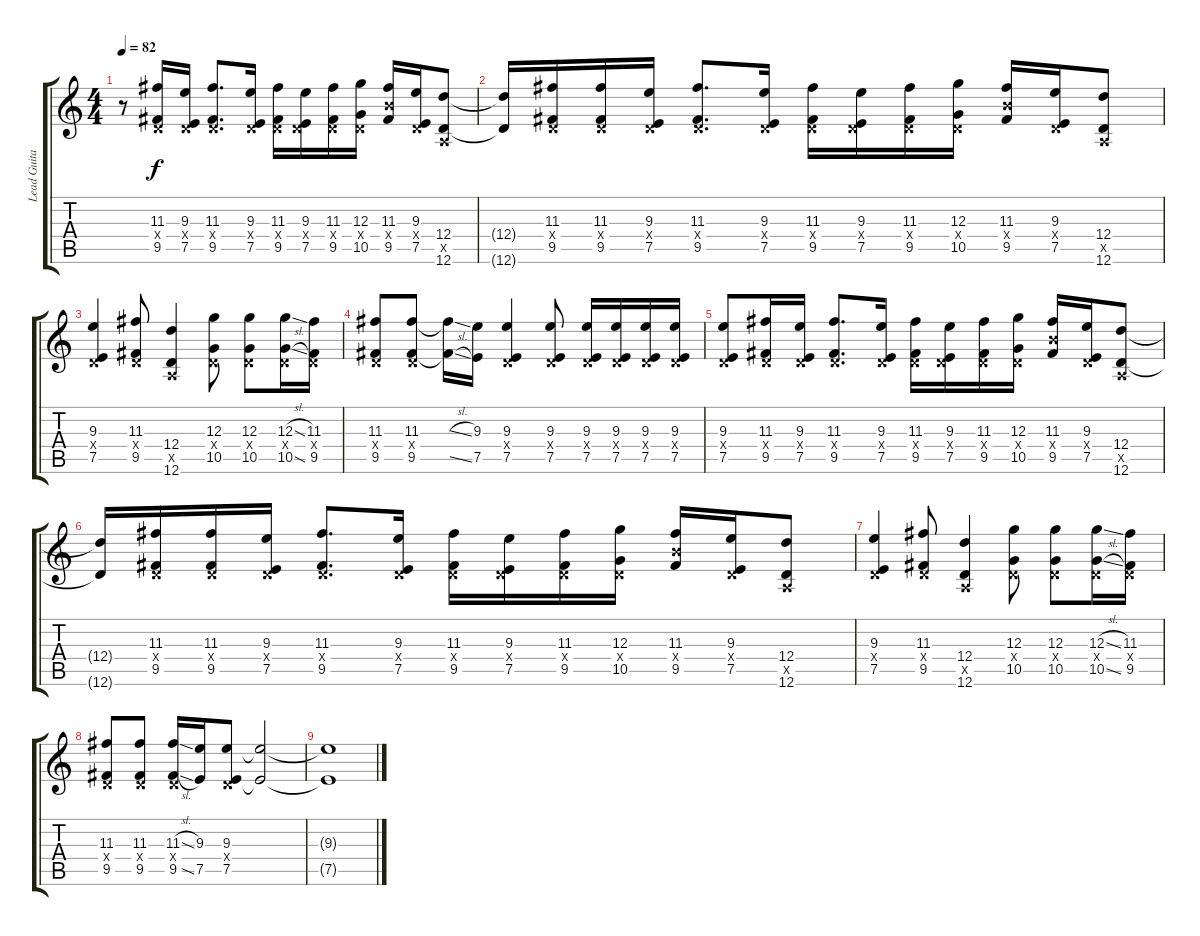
\track ("Lead Guitar" "Lead Guita") {instrument distortionguitar}
\staff {score tabs}
\tuning (E4 B3 G3 D3 A2 D2) {hide}
\ts (4 4)
\tempo 82
\clef g2
\ks c
r.8{dy f} (11.3 0.4{x} 9.5).16 (9.3 0.4{x} 7.5).16 (11.3 0.4{x} 9.5).8{d} (9.3 0.4{x} 7.5).16 (11.3 0.4{x} 9.5).16 (9.3 0.4{x} 7.5).16 (11.3 0.4{x} 9.5).16 (12.3 0.4{x} 10.5).16 (11.3 9.4{x} 9.5).16 (9.3 0.4{x} 7.5).16 (12.4 0.5{x} 12.6).8 |
(12.4{t} 12.6{t}).16 (11.3 0.4{x} 9.5).16 (11.3 0.4{x} 9.5).16 (9.3 0.4{x} 7.5).16 (11.3 0.4{x} 9.5).8{d} (9.3 0.4{x} 7.5).16 (11.3 0.4{x} 9.5).16 (9.3 0.4{x} 7.5).16 (11.3 0.4{x} 9.5).16 (12.3 0.4{x} 10.5).16 (11.3 9.4{x} 9.5).16 (9.3 0.4{x} 7.5).16 (12.4 0.5{x} 12.6).8 |
(9.3 0.4{x} 7.5).4 (11.3 0.4{x} 9.5).8 (12.4 0.5{x} 12.6).4 (12.3 0.4{x} 10.5).8 (12.3 0.4{x} 10.5).8 (12.3{sl} 0.4{x} 10.5{sl}).16 (11.3 0.4{x} 9.5).16 |
(11.3 0.4{x} 9.5).8 (11.3 0.4{x} 9.5).8 (11.3{sl t} 9.5{sl t}).16 (9.3 7.5).16 (9.3 0.4{x} 7.5).4 (9.3 0.4{x} 7.5).8 (9.3 0.4{x} 7.5).16 (9.3 0.4{x} 7.5).16 (9.3 0.4{x} 7.5).16 (9.3 0.4{x} 7.5).16 |
(9.3 0.4{x} 7.5).8 (11.3 0.4{x} 9.5).16 (9.3 0.4{x} 7.5).16 (11.3 0.4{x} 9.5).8{d} (9.3 0.4{x} 7.5).16 (11.3 0.4{x} 9.5).16 (9.3 0.4{x} 7.5).16 (11.3 0.4{x} 9.5).16 (12.3 0.4{x} 10.5).16 (11.3 9.4{x} 9.5).16 (9.3 0.4{x} 7.5).16 (12.4 0.5{x} 12.6).8 |
(12.4{t} 12.6{t}).16 (11.3 0.4{x} 9.5).16 (11.3 0.4{x} 9.5).16 (9.3 0.4{x} 7.5).16 (11.3 0.4{x} 9.5).8{d} (9.3 0.4{x} 7.5).16 (11.3 0.4{x} 9.5).16 (9.3 0.4{x} 7.5).16 (11.3 0.4{x} 9.5).16 (12.3 0.4{x} 10.5).16 (11.3 9.4{x} 9.5).16 (9.3 0.4{x} 7.5).16 (12.4 0.5{x} 12.6).8 |
(9.3 0.4{x} 7.5).4 (11.3 0.4{x} 9.5).8 (12.4 0.5{x} 12.6).4 (12.3 0.4{x} 10.5).8 (12.3 0.4{x} 10.5).8 (12.3{sl} 0.4{x} 10.5{sl}).16 (11.3 0.4{x} 9.5).16 |
(11.3 0.4{x} 9.5).8 (11.3 0.4{x} 9.5).8 (11.3{sl} 0.4{x} 9.5{sl}).16 (9.3 7.5).16 (9.3 0.4{x} 7.5).8 (9.3{t} 7.5{t}).2 |
(9.3{t} 7.5{t}).1
